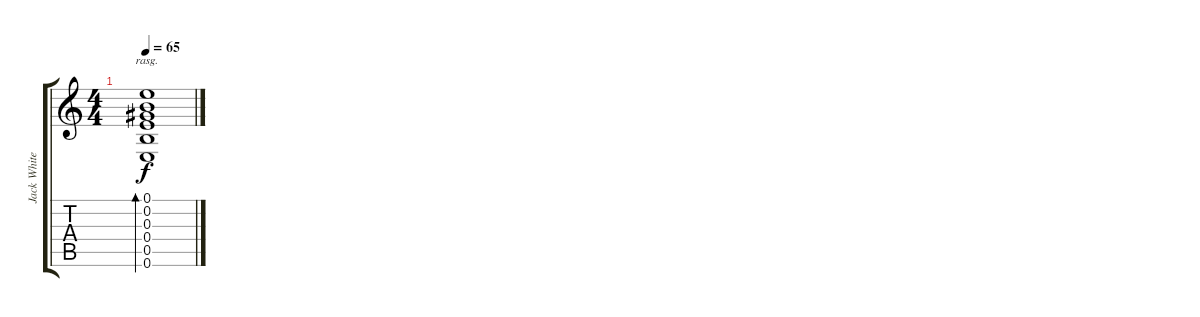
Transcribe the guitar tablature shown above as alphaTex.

\track ("Jack White" "Jack White") {instrument electricguitarmuted}
\staff {score tabs}
\tuning (E4 B3 Ab3 E3 B2 E2) {hide}
\ts (4 4)
\tempo 65
\clef g2
\ks c
(0.1 0.2 0.3 0.4 0.5 0.6).1{bd 240 rasg ii dy f}
